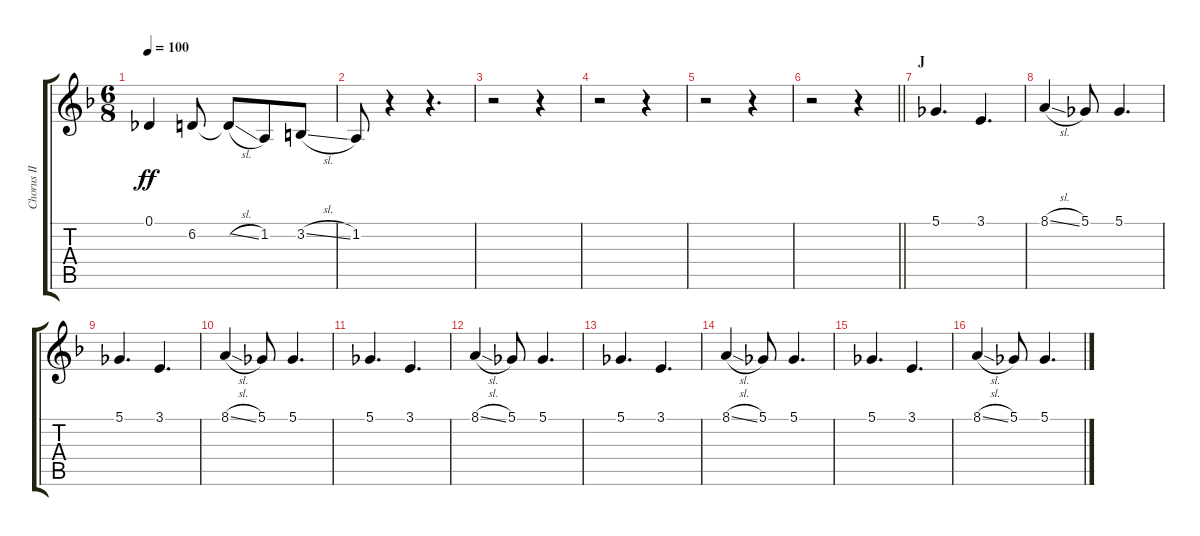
\track ("Chorus II" "Chorus II") {instrument voiceoohs}
\staff {score tabs}
\tuning (Db4 Ab3 E3 B2 Gb2 B1) {hide}
\ts (6 8)
\tempo 100
\clef g2
\ks f
0.1.4{dy ff} 6.2.8 6.2{sl t}.8 1.2.8 3.2{sl}.8 |
1.2.8 r.4 r.4{d} |
r.2 r.4 |
r.2 r.4 |
r.2 r.4 |
\barLineRight lightlight
r.2 r.4 |
\section ("" "J")
5.1.4{d} 3.1.4{d} |
8.1{sl}.4 5.1.8 5.1.4{d} |
5.1.4{d} 3.1.4{d} |
8.1{sl}.4 5.1.8 5.1.4{d} |
5.1.4{d} 3.1.4{d} |
8.1{sl}.4 5.1.8 5.1.4{d} |
5.1.4{d} 3.1.4{d} |
8.1{sl}.4 5.1.8 5.1.4{d} |
5.1.4{d} 3.1.4{d} |
8.1{sl}.4 5.1.8 5.1.4{d}
